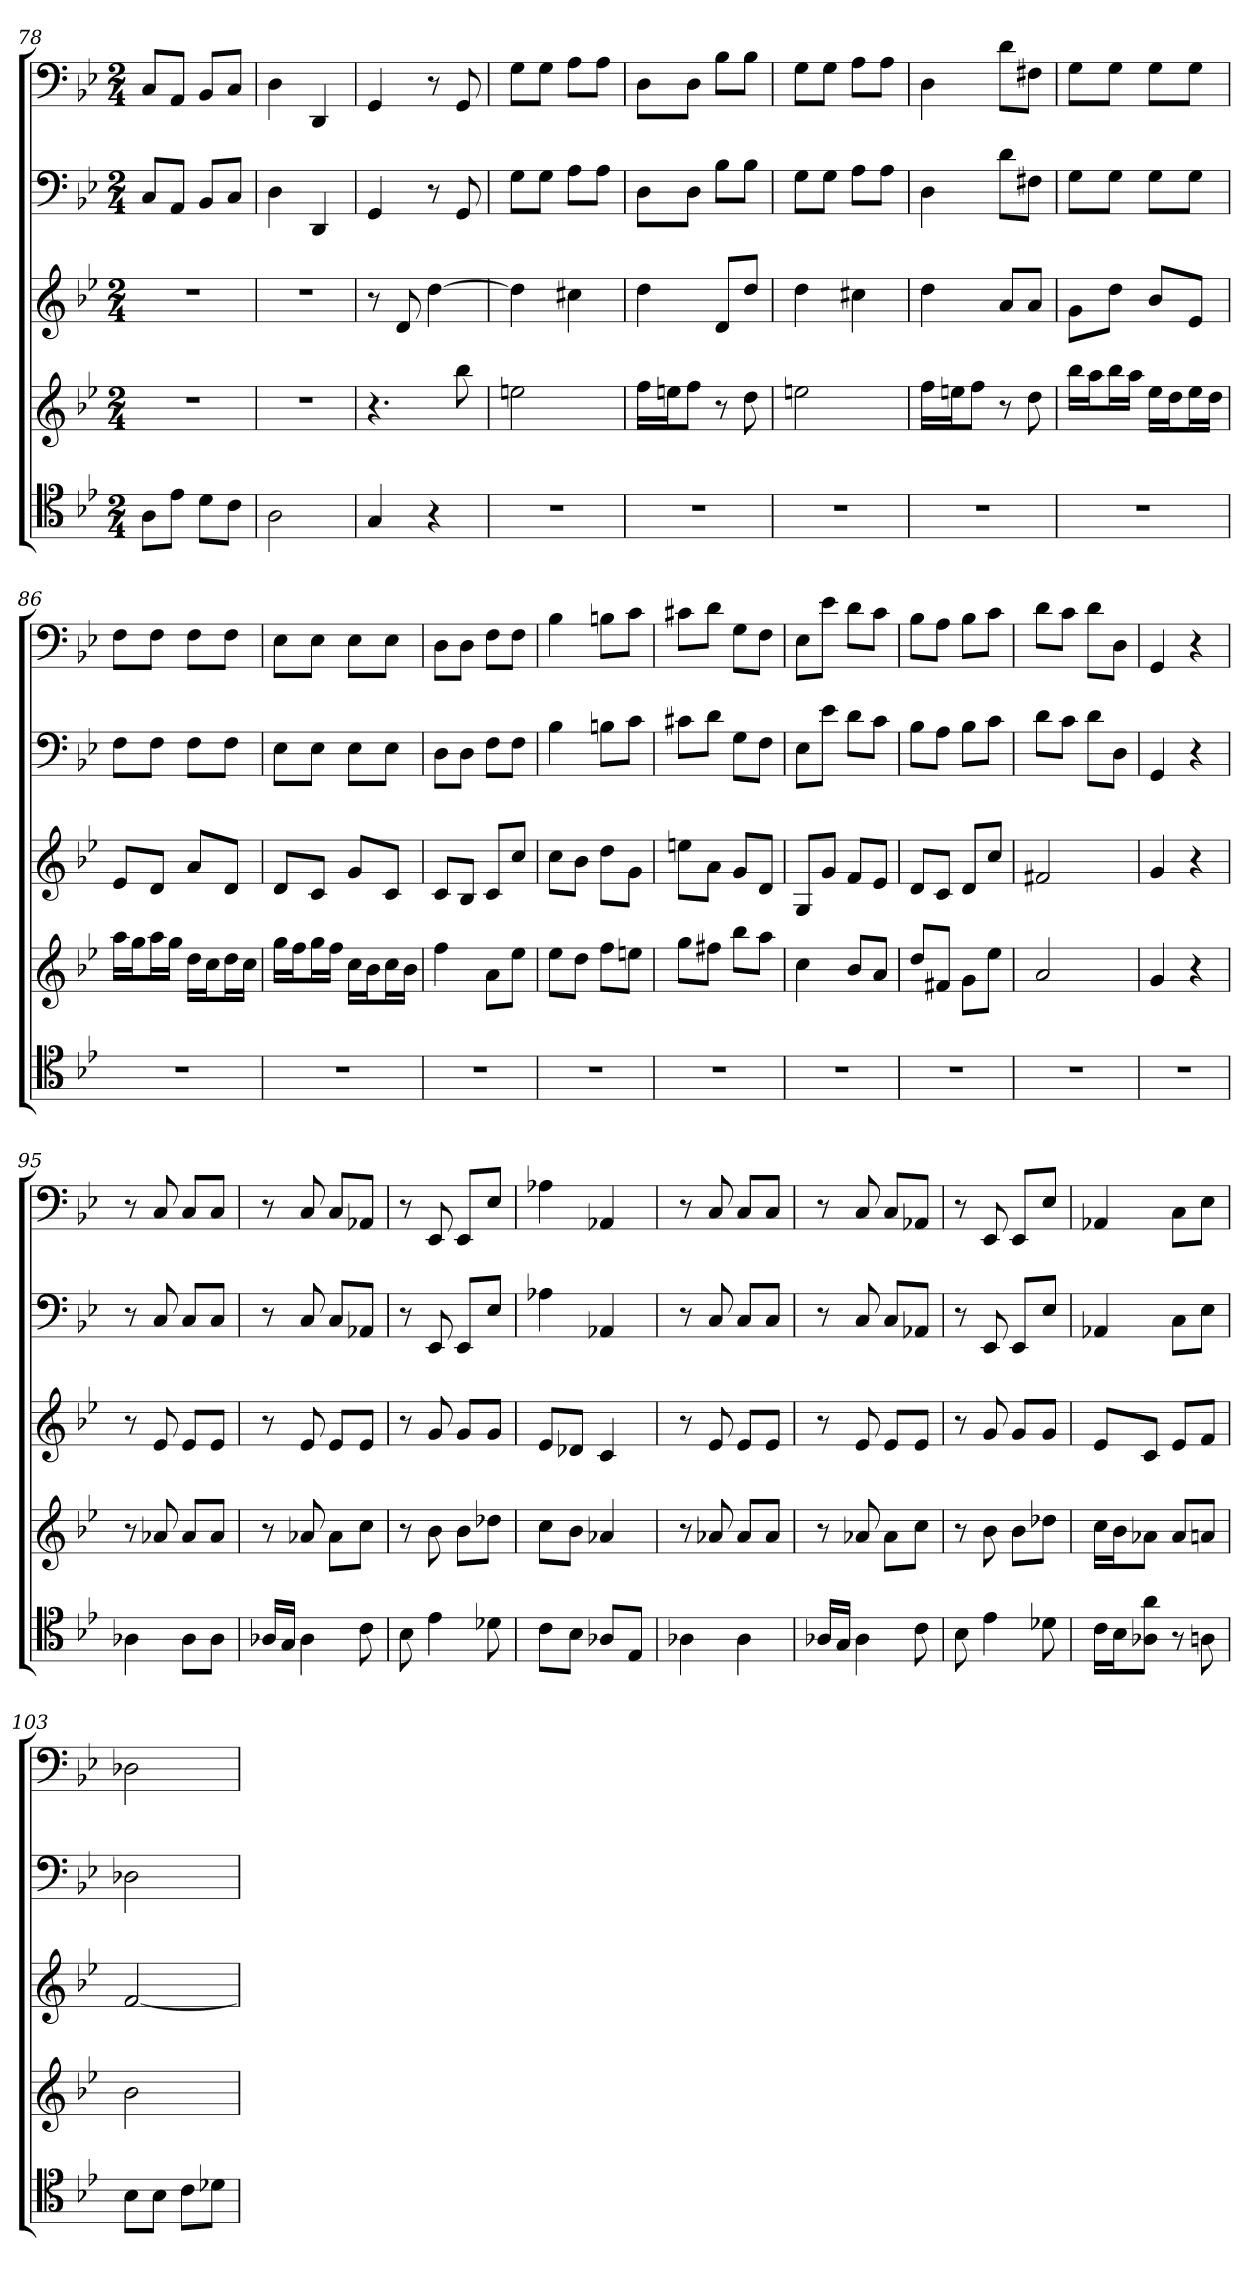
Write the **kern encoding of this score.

**kern	**kern	**kern	**kern	**kern
*part5	*part4	*part3	*part2	*part1
*staff5	*staff4	*staff3	*staff2	*staff1
*clefC4	*	*	*clefF4	*clefF4
*k[b-e-]	*k[b-e-]	*k[b-e-]	*k[b-e-]	*k[b-e-]
*g:	*g:	*g:	*g:	*g:
*M2/4	*M2/4	*M2/4	*M2/4	*M2/4
=78	=78	=78	=78	=78
8A\L	2r	2r	8C/L	8C/L
8e-\J	.	.	8AA/J	8AA/J
8d\L	.	.	8BB-/L	8BB-/L
8c\J	.	.	8C/J	8C/J
=79	=79	=79	=79	=79
2A	2r	2r	4D	4D
.	.	.	4DD	4DD
=80	=80	=80	=80	=80
4G	4.r	8r	4GG	4GG
.	.	8d	.	.
4r	.	[4dd	8r	8r
.	8bb-	.	8GG	8GG
=81	=81	=81	=81	=81
2r	2een	4dd]	8G\L	8G\L
.	.	.	8G\J	8G\J
.	.	4cc#X	8A\L	8A\L
.	.	.	8A\J	8A\J
=82	=82	=82	=82	=82
2r	16ffLL	4dd	8D\L	8D\L
.	16eenJ	.	.	.
.	8ffJ	.	8D\J	8D\J
.	8r	8dL	8B-\L	8B-\L
.	8dd	8ddJ	8B-\J	8B-\J
=83	=83	=83	=83	=83
2r	2een	4dd	8G\L	8G\L
.	.	.	8G\J	8G\J
.	.	4cc#X	8A\L	8A\L
.	.	.	8A\J	8A\J
=84	=84	=84	=84	=84
2r	16ffLL	4dd	4D	4D
.	16eenJ	.	.	.
.	8ffJ	.	.	.
.	8r	8aL	8d\L	8d\L
.	8dd	8aJ	8F#X\J	8F#X\J
=85	=85	=85	=85	=85
2r	16bb-LL	8gL	8G\L	8G\L
.	16aaJ	.	.	.
.	16bb-L	8ddJ	8G\J	8G\J
.	16aaJJ	.	.	.
.	16ee-LL	8b-L	8G\L	8G\L
.	16ddJ	.	.	.
.	16ee-L	8e-J	8G\J	8G\J
.	16ddJJ	.	.	.
=86	=86	=86	=86	=86
2r	16aaLL	8e-L	8F\L	8F\L
.	16ggJ	.	.	.
.	16aaL	8dJ	8F\J	8F\J
.	16ggJJ	.	.	.
.	16ddLL	8aL	8F\L	8F\L
.	16ccJ	.	.	.
.	16ddL	8dJ	8F\J	8F\J
.	16ccJJ	.	.	.
=87	=87	=87	=87	=87
2r	16ggLL	8dL	8E-\L	8E-\L
.	16ffJ	.	.	.
.	16ggL	8cJ	8E-\J	8E-\J
.	16ffJJ	.	.	.
.	16ccLL	8gL	8E-\L	8E-\L
.	16b-J	.	.	.
.	16ccL	8cJ	8E-\J	8E-\J
.	16b-JJ	.	.	.
=88	=88	=88	=88	=88
2r	4ff	8cL	8D\L	8D\L
.	.	8B-J	8D\J	8D\J
.	8aL	8cL	8F\L	8F\L
.	8ee-J	8ccJ	8F\J	8F\J
=89	=89	=89	=89	=89
2r	8ee-L	8ccL	4B-	4B-
.	8ddJ	8b-J	.	.
.	8ffL	8ddL	8Bn\L	8Bn\L
.	8eenJ	8gJ	8c\J	8c\J
=90	=90	=90	=90	=90
2r	8ggL	8eenL	8c#X\L	8c#X\L
.	8ff#XJ	8aJ	8d\J	8d\J
.	8bb-L	8gL	8G\L	8G\L
.	8aaJ	8dJ	8F\J	8F\J
=91	=91	=91	=91	=91
2r	4cc	8GL	8E-\L	8E-\L
.	.	8gJ	8e-\J	8e-\J
.	8b-L	8fL	8d\L	8d\L
.	8aJ	8e-J	8c\J	8c\J
=92	=92	=92	=92	=92
2r	8ddL	8dL	8B-\L	8B-\L
.	8f#XJ	8cJ	8A\J	8A\J
.	8gL	8dL	8B-\L	8B-\L
.	8ee-J	8ccJ	8c\J	8c\J
=93	=93	=93	=93	=93
2r	2a	2f#X	8d\L	8d\L
.	.	.	8c\J	8c\J
.	.	.	8d\L	8d\L
.	.	.	8D\J	8D\J
=94	=94	=94	=94	=94
2r	4g	4g	4GG	4GG
.	4r	4r	4r	4r
=95	=95	=95	=95	=95
4A-X	8r	8r	8r	8r
.	8a-X	8e-	8C	8C
8A-\L	8a-L	8e-L	8C/L	8C/L
8A-\J	8a-J	8e-J	8C/J	8C/J
=96	=96	=96	=96	=96
16A-X/LL	8r	8r	8r	8r
16G/JJ	.	.	.	.
4A-	8a-X	8e-	8C	8C
.	8a-L	8e-L	8C/L	8C/L
8c	8ccJ	8e-J	8AA-X/J	8AA-X/J
=97	=97	=97	=97	=97
8B-	8r	8r	8r	8r
4e-	8b-	8g	8EE-	8EE-
.	8b-L	8gL	8EE-/L	8EE-/L
8d-X	8dd-XJ	8gJ	8E-/J	8E-/J
=98	=98	=98	=98	=98
8c\L	8ccL	8e-L	4A-X	4A-X
8B-\J	8b-J	8d-XJ	.	.
8A-X/L	4a-X	4c	4AA-X	4AA-X
8E-/J	.	.	.	.
=99	=99	=99	=99	=99
4A-X	8r	8r	8r	8r
.	8a-X	8e-	8C	8C
4A-	8a-L	8e-L	8C/L	8C/L
.	8a-J	8e-J	8C/J	8C/J
=100	=100	=100	=100	=100
16A-X/LL	8r	8r	8r	8r
16G/JJ	.	.	.	.
4A-	8a-X	8e-	8C	8C
.	8a-L	8e-L	8C/L	8C/L
8c	8ccJ	8e-J	8AA-X/J	8AA-X/J
=101	=101	=101	=101	=101
8B-	8r	8r	8r	8r
4e-	8b-	8g	8EE-	8EE-
.	8b-L	8gL	8EE-/L	8EE-/L
8d-X	8dd-XJ	8gJ	8E-/J	8E-/J
=102	=102	=102	=102	=102
16c\LL	16ccLL	8e-L	4AA-X	4AA-X
16B-\J	16b-J	.	.	.
8A-X\ 8a\J	8a-XJ	8cJ	.	.
8r	8a-L	8e-L	8C\L	8C\L
8An	8anJ	8fJ	8E-\J	8E-\J
=103	=103	=103	=103	=103
8B-\L	2b-	[2f	2D-X	2D-X
8B-\J	.	.	.	.
8c\L	.	.	.	.
8d-X\J	.	.	.	.
=	=	=	=	=
*-	*-	*-	*-	*-
